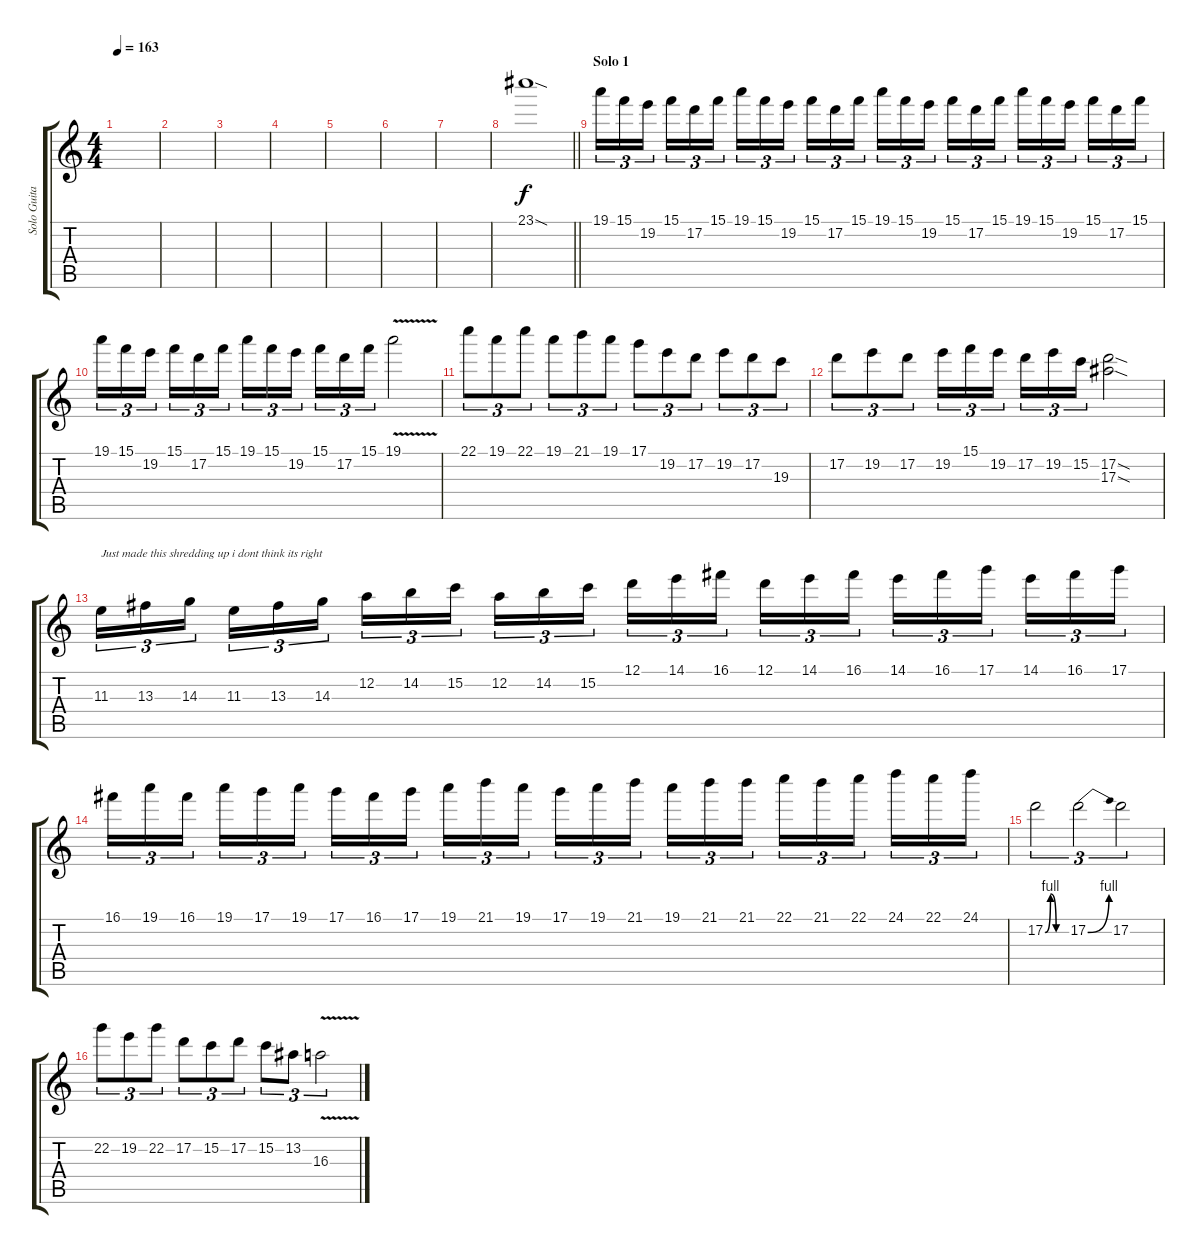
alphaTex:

\track ("Solo Guitar" "Solo Guita") {instrument distortionguitar}
\staff {score tabs}
\tuning (D4 A3 F3 C3 G2 D2) {hide}
\ts (4 4)
\tempo 163
\clef g2
\ks c
|
|
|
|
|
|
|
\barLineRight lightlight
23.1{sod}.1 |
\section ("" "Solo 1")
19.1.16{tu (3 2)} 15.1.16{tu (3 2)} 19.2.16{tu (3 2) beam splitsecondary} 15.1.16{tu (3 2)} 17.2.16{tu (3 2)} 15.1.16{tu (3 2)} 19.1.16{tu (3 2)} 15.1.16{tu (3 2)} 19.2.16{tu (3 2) beam splitsecondary} 15.1.16{tu (3 2)} 17.2.16{tu (3 2)} 15.1.16{tu (3 2)} 19.1.16{tu (3 2)} 15.1.16{tu (3 2)} 19.2.16{tu (3 2) beam splitsecondary} 15.1.16{tu (3 2)} 17.2.16{tu (3 2)} 15.1.16{tu (3 2)} 19.1.16{tu (3 2)} 15.1.16{tu (3 2)} 19.2.16{tu (3 2) beam splitsecondary} 15.1.16{tu (3 2)} 17.2.16{tu (3 2)} 15.1.16{tu (3 2)} |
19.1.16{tu (3 2)} 15.1.16{tu (3 2)} 19.2.16{tu (3 2) beam splitsecondary} 15.1.16{tu (3 2)} 17.2.16{tu (3 2)} 15.1.16{tu (3 2)} 19.1.16{tu (3 2)} 15.1.16{tu (3 2)} 19.2.16{tu (3 2) beam splitsecondary} 15.1.16{tu (3 2)} 17.2.16{tu (3 2)} 15.1.16{tu (3 2)} 19.1{v}.2 |
22.1.8{tu (3 2)} 19.1.8{tu (3 2)} 22.1.8{tu (3 2)} 19.1.8{tu (3 2)} 21.1.8{tu (3 2)} 19.1.8{tu (3 2)} 17.1.8{tu (3 2)} 19.2.8{tu (3 2)} 17.2.8{tu (3 2)} 19.2.8{tu (3 2)} 17.2.8{tu (3 2)} 19.3.8{tu (3 2)} |
17.2.8{tu (3 2)} 19.2.8{tu (3 2)} 17.2.8{tu (3 2)} 19.2.16{tu (3 2)} 15.1.16{tu (3 2)} 19.2.16{tu (3 2) beam splitsecondary} 17.2.16{tu (3 2)} 19.2.16{tu (3 2)} 15.2.16{tu (3 2)} (17.2{sod} 17.3{sod}).2 |
11.3.16{tu (3 2) txt "Just made this shredding up i dont think its right"} 13.3.16{tu (3 2)} 14.3.16{tu (3 2) beam splitsecondary} 11.3.16{tu (3 2)} 13.3.16{tu (3 2)} 14.3.16{tu (3 2)} 12.2.16{tu (3 2)} 14.2.16{tu (3 2)} 15.2.16{tu (3 2) beam splitsecondary} 12.2.16{tu (3 2)} 14.2.16{tu (3 2)} 15.2.16{tu (3 2)} 12.1.16{tu (3 2)} 14.1.16{tu (3 2)} 16.1.16{tu (3 2) beam splitsecondary} 12.1.16{tu (3 2)} 14.1.16{tu (3 2)} 16.1.16{tu (3 2)} 14.1.16{tu (3 2)} 16.1.16{tu (3 2)} 17.1.16{tu (3 2) beam splitsecondary} 14.1.16{tu (3 2)} 16.1.16{tu (3 2)} 17.1.16{tu (3 2)} |
16.1.16{tu (3 2)} 19.1.16{tu (3 2)} 16.1.16{tu (3 2) beam splitsecondary} 19.1.16{tu (3 2)} 17.1.16{tu (3 2)} 19.1.16{tu (3 2)} 17.1.16{tu (3 2)} 16.1.16{tu (3 2)} 17.1.16{tu (3 2) beam splitsecondary} 19.1.16{tu (3 2)} 21.1.16{tu (3 2)} 19.1.16{tu (3 2)} 17.1.16{tu (3 2)} 19.1.16{tu (3 2)} 21.1.16{tu (3 2) beam splitsecondary} 19.1.16{tu (3 2)} 21.1.16{tu (3 2)} 21.1.16{tu (3 2)} 22.1.16{tu (3 2)} 21.1.16{tu (3 2)} 22.1.16{tu (3 2) beam splitsecondary} 24.1.16{tu (3 2)} 22.1.16{tu (3 2)} 24.1.16{tu (3 2)} |
17.2{be (custom 0 0 15 4 31 0 60 0)}.2{tu (3 2)} 17.2{be (bend 0 0 60 4)}.2{tu (3 2)} 17.2.2{tu (3 2)} |
22.2.8{tu (3 2)} 19.2.8{tu (3 2)} 22.2.8{tu (3 2)} 17.2.8{tu (3 2)} 15.2.8{tu (3 2)} 17.2.8{tu (3 2)} 15.2.8{tu (3 2)} 13.2.8{tu (3 2)} 16.3{v}.2{tu (3 2)}
